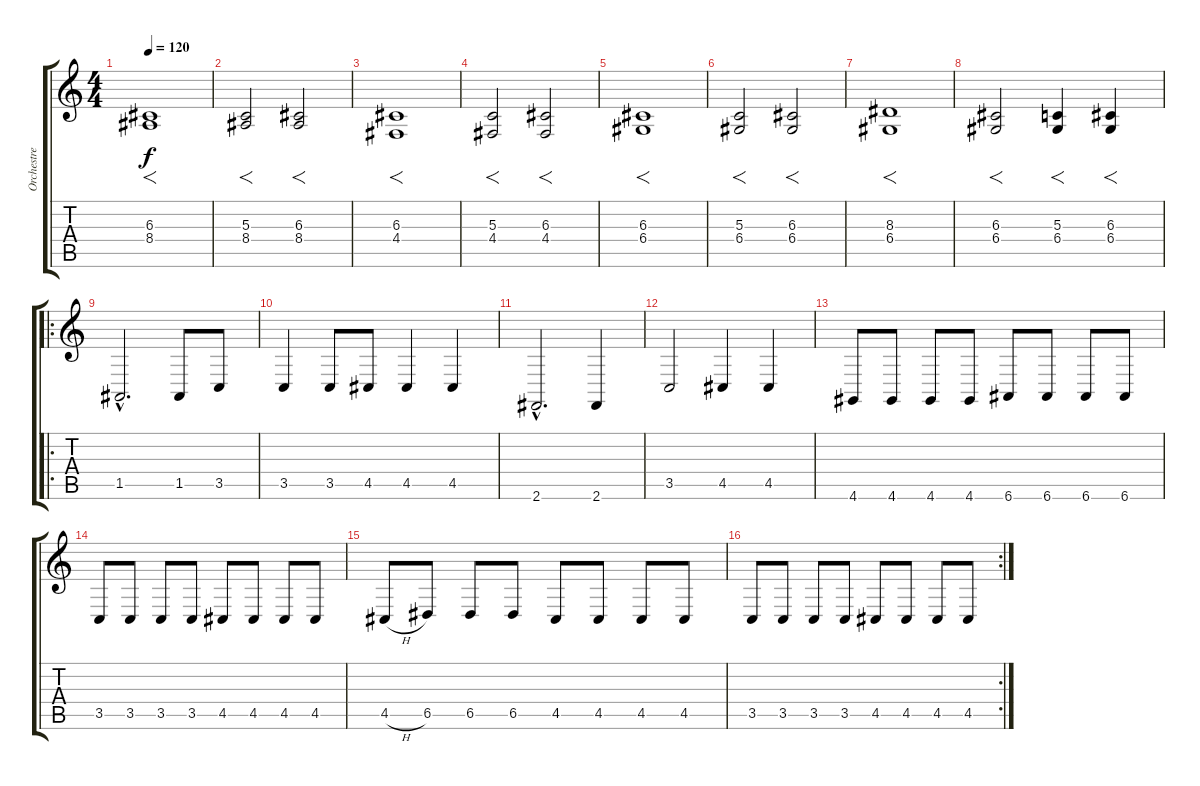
\track ("Orchestre" "Orchestre") {instrument stringensemble1}
\staff {score tabs}
\tuning (E4 B3 G3 D3 A2 E2) {hide}
\ts (4 4)
\tempo 120
\clef g2
\ks c
(6.3 8.4).1{f dy f} |
(5.3 8.4).2{f} (6.3 8.4).2{f} |
(6.3 4.4).1{f} |
(5.3 4.4).2{f} (6.3 4.4).2{f} |
(6.3 6.4).1{f} |
(5.3 6.4).2{f} (6.3 6.4).2{f} |
(8.3 6.4).1{f} |
(6.3 6.4).2{f} (5.3 6.4).4{f} (6.3 6.4).4{f} |
\ro
1.5{hac}.2{d} 1.5.8 3.5.8 |
3.5.4 3.5.8 4.5.8 4.5.4 4.5.4 |
2.6{hac}.2{d} 2.6.4 |
3.5.2 4.5.4 4.5.4 |
4.6.8 4.6.8 4.6.8 4.6.8 6.6.8 6.6.8 6.6.8 6.6.8 |
3.5.8 3.5.8 3.5.8 3.5.8 4.5.8 4.5.8 4.5.8 4.5.8 |
4.5{h}.8 6.5.8 6.5.8 6.5.8 4.5.8 4.5.8 4.5.8 4.5.8 |
\rc 2
3.5.8 3.5.8 3.5.8 3.5.8 4.5.8 4.5.8 4.5.8 4.5.8
